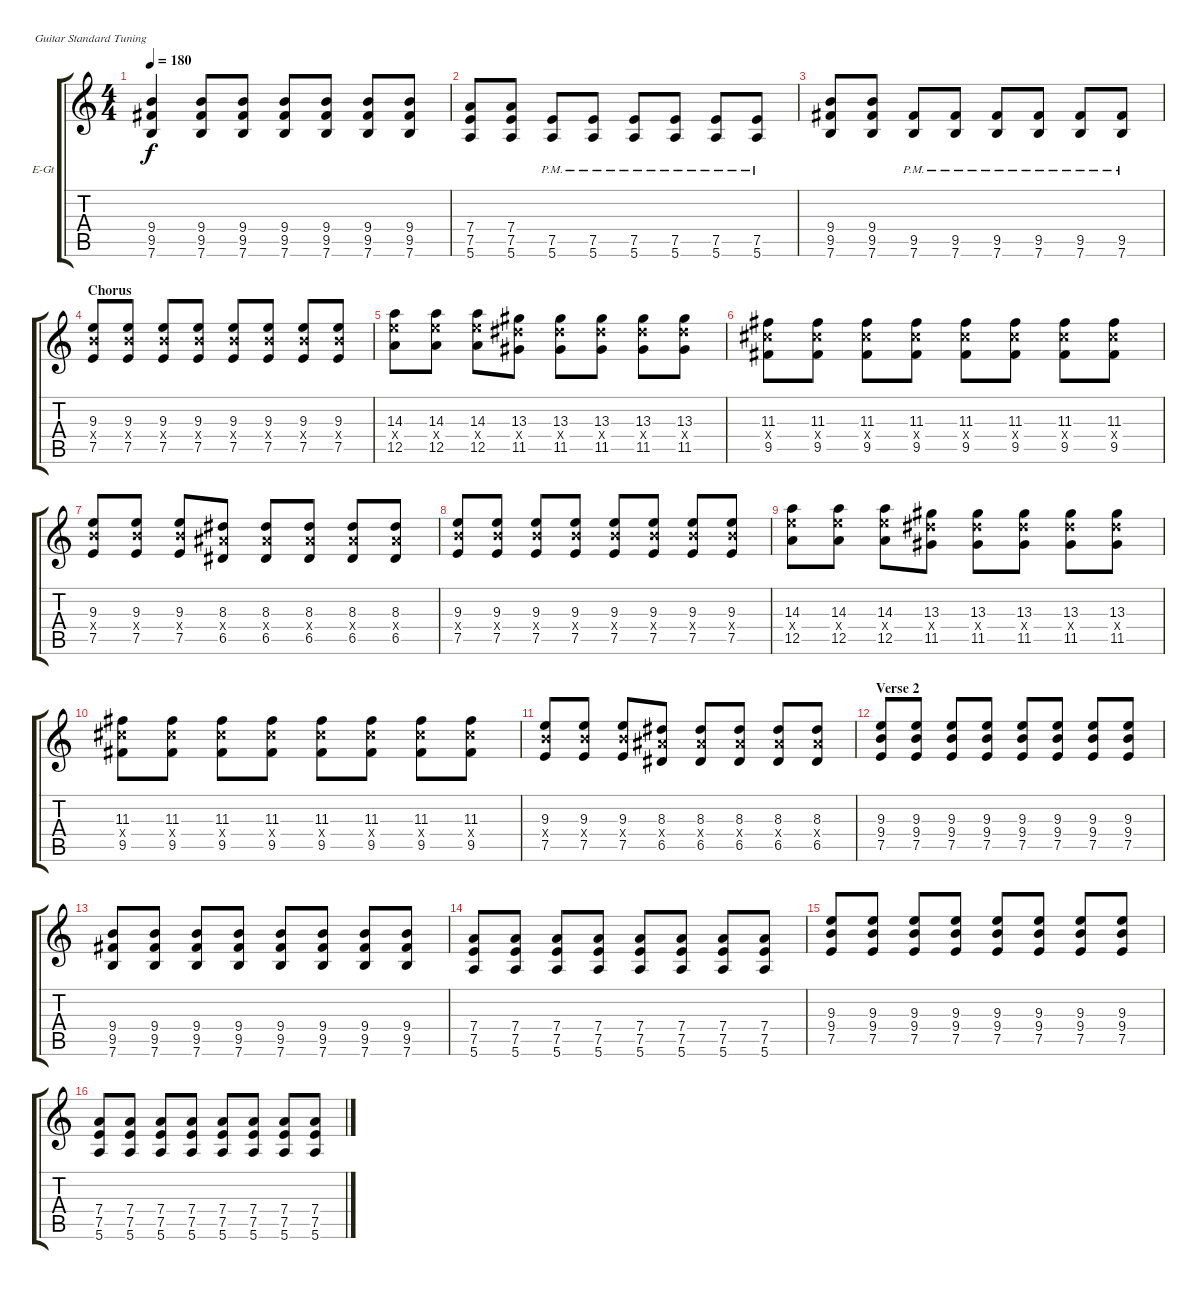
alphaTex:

\defaultSystemsLayout 4
\bracketExtendMode groupsimilarinstruments
\firstSystemTrackNameOrientation horizontal
\otherSystemsTrackNameOrientation horizontal
\track ("Electric Guitar" "E-Gt") {instrument distortionguitar}
\staff {score tabs}
\tuning (E4 B3 G3 D3 A2 E2)
\ts (4 4)
\tempo 180
\clef g2
\ks c
(7.6 9.5 9.4).4{dy f} (7.6 9.5 9.4).8 (7.6 9.5 9.4).8 (7.6 9.5 9.4).8 (7.6 9.5 9.4).8 (7.6 9.5 9.4).8 (7.6 9.5 9.4).8 |
(5.6 7.5 7.4).8 (5.6 7.4 7.5).8 (5.6{pm} 7.5{pm}).8 (5.6{pm} 7.5{pm}).8 (5.6{pm} 7.5{pm}).8 (5.6{pm} 7.5{pm}).8 (5.6{pm} 7.5{pm}).8 (5.6{pm} 7.5{pm}).8 |
(7.6 9.5 9.4).8 (7.6 9.4 9.5).8 (7.6{pm} 9.5{pm}).8 (7.6{pm} 9.5{pm}).8 (7.6{pm} 9.5{pm}).8 (7.6{pm} 9.5{pm}).8 (7.6{pm} 9.5{pm}).8 (7.6{pm} 9.5{pm}).8 |
\section ("" "Chorus")
(7.5 9.4{x} 9.3).8 (7.5 9.4{x} 9.3).8 (7.5 9.4{x} 9.3).8 (7.5 9.4{x} 9.3).8 (7.5 9.4{x} 9.3).8 (7.5 9.4{x} 9.3).8 (7.5 9.4{x} 9.3).8 (7.5 9.4{x} 9.3).8 |
(12.5 14.4{x} 14.3).8 (12.5 14.4{x} 14.3).8 (12.5 14.4{x} 14.3).8 (11.5 13.4{x} 13.3).8 (11.5 13.4{x} 13.3).8 (11.5 13.4{x} 13.3).8 (11.5 13.4{x} 13.3).8 (11.5 13.4{x} 13.3).8 |
(9.5 11.4{x} 11.3).8 (9.5 11.4{x} 11.3).8 (9.5 11.4{x} 11.3).8 (9.5 11.4{x} 11.3).8 (9.5 11.4{x} 11.3).8 (9.5 11.4{x} 11.3).8 (9.5 11.4{x} 11.3).8 (9.5 11.4{x} 11.3).8 |
(7.5 9.4{x} 9.3).8 (7.5 9.4{x} 9.3).8 (7.5 9.4{x} 9.3).8 (6.5 8.4{x} 8.3).8 (6.5 8.4{x} 8.3).8 (6.5 8.4{x} 8.3).8 (6.5 8.4{x} 8.3).8 (6.5 8.4{x} 8.3).8 |
(7.5 9.4{x} 9.3).8 (7.5 9.4{x} 9.3).8 (7.5 9.4{x} 9.3).8 (7.5 9.4{x} 9.3).8 (7.5 9.4{x} 9.3).8 (7.5 9.4{x} 9.3).8 (7.5 9.4{x} 9.3).8 (7.5 9.4{x} 9.3).8 |
(12.5 14.4{x} 14.3).8 (12.5 14.4{x} 14.3).8 (12.5 14.4{x} 14.3).8 (11.5 13.4{x} 13.3).8 (11.5 13.4{x} 13.3).8 (11.5 13.4{x} 13.3).8 (11.5 13.4{x} 13.3).8 (11.5 13.4{x} 13.3).8 |
(9.5 11.4{x} 11.3).8 (9.5 11.4{x} 11.3).8 (9.5 11.4{x} 11.3).8 (9.5 11.4{x} 11.3).8 (9.5 11.4{x} 11.3).8 (9.5 11.4{x} 11.3).8 (9.5 11.4{x} 11.3).8 (9.5 11.4{x} 11.3).8 |
(7.5 9.4{x} 9.3).8 (7.5 9.4{x} 9.3).8 (7.5 9.4{x} 9.3).8 (6.5 8.4{x} 8.3).8 (6.5 8.4{x} 8.3).8 (6.5 8.4{x} 8.3).8 (6.5 8.4{x} 8.3).8 (6.5 8.4{x} 8.3).8 |
\section ("" "Verse 2")
(7.5 9.4 9.3).8 (7.5 9.4 9.3).8 (7.5 9.4 9.3).8 (7.5 9.4 9.3).8 (7.5 9.4 9.3).8 (7.5 9.4 9.3).8 (7.5 9.4 9.3).8 (7.5 9.4 9.3).8 |
(7.6 9.5 9.4).8 (7.6 9.5 9.4).8 (7.6 9.5 9.4).8 (7.6 9.5 9.4).8 (7.6 9.5 9.4).8 (7.6 9.5 9.4).8 (7.6 9.5 9.4).8 (7.6 9.5 9.4).8 |
(5.6 7.5 7.4).8 (5.6 7.5 7.4).8 (5.6 7.5 7.4).8 (5.6 7.5 7.4).8 (5.6 7.5 7.4).8 (5.6 7.5 7.4).8 (5.6 7.5 7.4).8 (5.6 7.5 7.4).8 |
(7.5 9.4 9.3).8 (7.5 9.4 9.3).8 (7.5 9.4 9.3).8 (7.5 9.4 9.3).8 (7.5 9.4 9.3).8 (7.5 9.4 9.3).8 (7.5 9.4 9.3).8 (7.5 9.4 9.3).8 |
(5.6 7.5 7.4).8 (5.6 7.5 7.4).8 (5.6 7.5 7.4).8 (5.6 7.5 7.4).8 (5.6 7.5 7.4).8 (5.6 7.5 7.4).8 (5.6 7.5 7.4).8 (5.6 7.5 7.4).8
